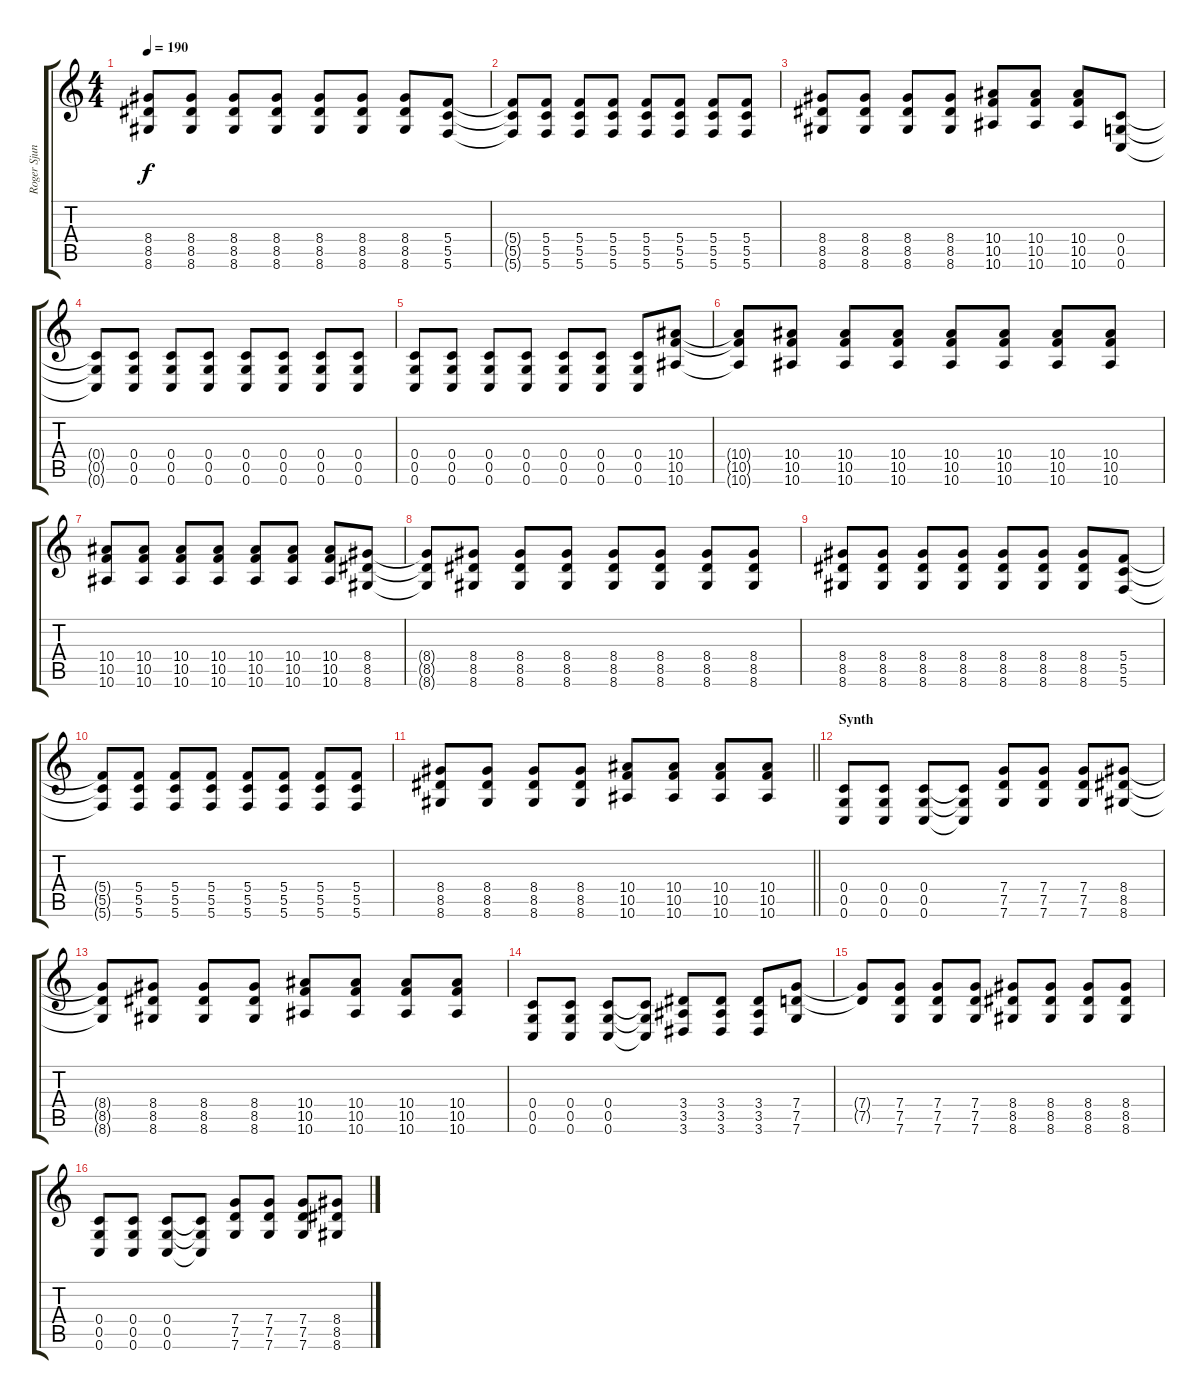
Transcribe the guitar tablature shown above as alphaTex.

\track ("Roger Sjunnesson" "Roger Sjun") {instrument distortionguitar}
\staff {score tabs}
\tuning (D4 A3 F3 C3 G2 C2) {hide}
\ts (4 4)
\tempo 190
\clef g2
\ks c
(8.4 8.5 8.6).8{dy f} (8.4 8.5 8.6).8 (8.4 8.5 8.6).8 (8.4 8.5 8.6).8 (8.4 8.5 8.6).8 (8.4 8.5 8.6).8 (8.4 8.5 8.6).8 (5.4 5.5 5.6).8 |
(5.4{t} 5.5{t} 5.6{t}).8 (5.4 5.5 5.6).8 (5.4 5.5 5.6).8 (5.4 5.5 5.6).8 (5.4 5.5 5.6).8 (5.4 5.5 5.6).8 (5.4 5.5 5.6).8 (5.4 5.5 5.6).8 |
(8.4 8.5 8.6).8 (8.4 8.5 8.6).8 (8.4 8.5 8.6).8 (8.4 8.5 8.6).8 (10.4 10.5 10.6).8 (10.4 10.5 10.6).8 (10.4 10.5 10.6).8 (0.4 0.5 0.6).8 |
(0.4{t} 0.5{t} 0.6{t}).8 (0.4 0.5 0.6).8 (0.4 0.5 0.6).8 (0.4 0.5 0.6).8 (0.4 0.5 0.6).8 (0.4 0.5 0.6).8 (0.4 0.5 0.6).8 (0.4 0.5 0.6).8 |
(0.4 0.5 0.6).8 (0.4 0.5 0.6).8 (0.4 0.5 0.6).8 (0.4 0.5 0.6).8 (0.4 0.5 0.6).8 (0.4 0.5 0.6).8 (0.4 0.5 0.6).8 (10.4 10.5 10.6).8 |
(10.4{t} 10.5{t} 10.6{t}).8 (10.4 10.5 10.6).8 (10.4 10.5 10.6).8 (10.4 10.5 10.6).8 (10.4 10.5 10.6).8 (10.4 10.5 10.6).8 (10.4 10.5 10.6).8 (10.4 10.5 10.6).8 |
(10.4 10.5 10.6).8 (10.4 10.5 10.6).8 (10.4 10.5 10.6).8 (10.4 10.5 10.6).8 (10.4 10.5 10.6).8 (10.4 10.5 10.6).8 (10.4 10.5 10.6).8 (8.4 8.5 8.6).8 |
(8.4{t} 8.5{t} 8.6{t}).8 (8.4 8.5 8.6).8 (8.4 8.5 8.6).8 (8.4 8.5 8.6).8 (8.4 8.5 8.6).8 (8.4 8.5 8.6).8 (8.4 8.5 8.6).8 (8.4 8.5 8.6).8 |
(8.4 8.5 8.6).8 (8.4 8.5 8.6).8 (8.4 8.5 8.6).8 (8.4 8.5 8.6).8 (8.4 8.5 8.6).8 (8.4 8.5 8.6).8 (8.4 8.5 8.6).8 (5.4 5.5 5.6).8 |
(5.4{t} 5.5{t} 5.6{t}).8 (5.4 5.5 5.6).8 (5.4 5.5 5.6).8 (5.4 5.5 5.6).8 (5.4 5.5 5.6).8 (5.4 5.5 5.6).8 (5.4 5.5 5.6).8 (5.4 5.5 5.6).8 |
\barLineRight lightlight
(8.4 8.5 8.6).8 (8.4 8.5 8.6).8 (8.4 8.5 8.6).8 (8.4 8.5 8.6).8 (10.4 10.5 10.6).8 (10.4 10.5 10.6).8 (10.4 10.5 10.6).8 (10.4 10.5 10.6).8 |
\section ("" "Synth")
(0.4 0.5 0.6).8 (0.4 0.5 0.6).8 (0.4 0.5 0.6).8 (0.4{t} 0.5{t} 0.6{t}).8 (7.4 7.5 7.6).8 (7.4 7.5 7.6).8 (7.4 7.5 7.6).8 (8.4 8.5 8.6).8 |
(8.4{t} 8.5{t} 8.6{t}).8 (8.4 8.5 8.6).8 (8.4 8.5 8.6).8 (8.4 8.5 8.6).8 (10.4 10.5 10.6).8 (10.4 10.5 10.6).8 (10.4 10.5 10.6).8 (10.4 10.5 10.6).8 |
(0.4 0.5 0.6).8 (0.4 0.5 0.6).8 (0.4 0.5 0.6).8 (0.4{t} 0.5{t} 0.6{t}).8 (3.4 3.5 3.6).8 (3.4 3.5 3.6).8 (3.4 3.5 3.6).8 (7.4 7.5 7.6).8 |
(7.4{t} 7.5{t}).8 (7.4 7.5 7.6).8 (7.4 7.5 7.6).8 (7.4 7.5 7.6).8 (8.4 8.5 8.6).8 (8.4 8.5 8.6).8 (8.4 8.5 8.6).8 (8.4 8.5 8.6).8 |
(0.4 0.5 0.6).8 (0.4 0.5 0.6).8 (0.4 0.5 0.6).8 (0.4{t} 0.5{t} 0.6{t}).8 (7.4 7.5 7.6).8 (7.4 7.5 7.6).8 (7.4 7.5 7.6).8 (8.4 8.5 8.6).8
